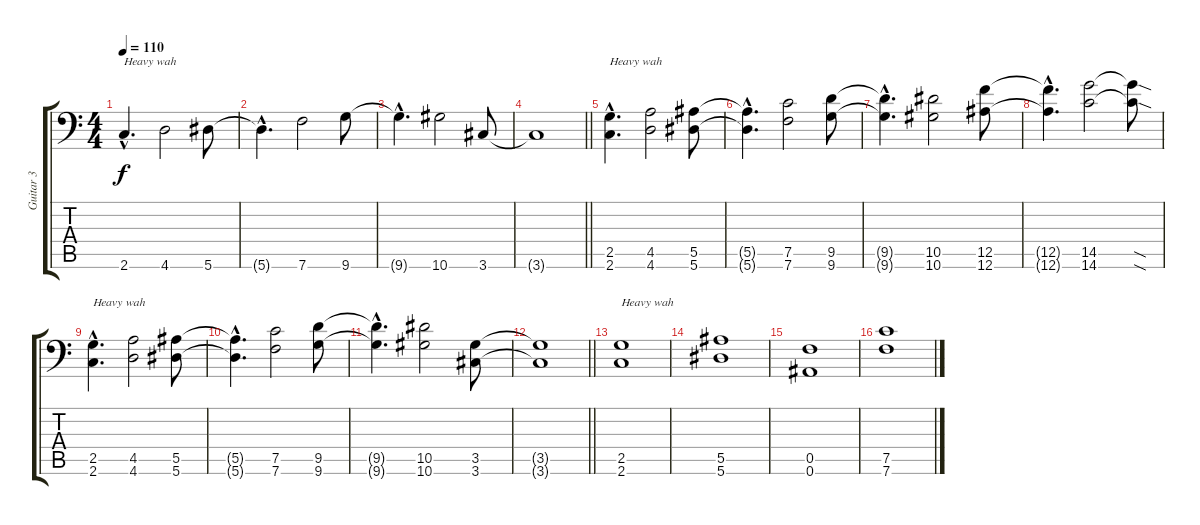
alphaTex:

\track ("Guitar 3" "Guitar 3") {instrument distortionguitar}
\staff {score tabs}
\tuning (C4 G3 Eb3 Bb2 F2 Bb1) {hide}
\ts (4 4)
\tempo 110
\clef f4
\ks c
2.6{hac}.4{d txt "Heavy wah" dy f} 4.6.2 5.6.8 |
5.6{hac t}.4{d} 7.6.2 9.6.8 |
9.6{hac t}.4{d} 10.6.2 3.6.8 |
\barLineRight lightlight
3.6{t}.1 |
(2.5{hac} 2.6{hac}).4{d txt "Heavy wah"} (4.5 4.6).2 (5.5 5.6).8 |
(5.5{hac t} 5.6{hac t}).4{d} (7.5 7.6).2 (9.5 9.6).8 |
(9.5{hac t} 9.6{hac t}).4{d} (10.5 10.6).2 (12.5 12.6).8 |
(12.5{hac t} 12.6{hac t}).4{d} (14.5 14.6).2 (14.5{sod t} 14.6{sod t}).8 |
(2.5{hac} 2.6{hac}).4{d txt "Heavy wah"} (4.5 4.6).2 (5.5 5.6).8 |
(5.5{hac t} 5.6{hac t}).4{d} (7.5 7.6).2 (9.5 9.6).8 |
(9.5{hac t} 9.6{hac t}).4{d} (10.5 10.6).2 (3.5 3.6).8 |
\barLineRight lightlight
(3.5{t} 3.6{t}).1 |
(2.5 2.6).1{txt "Heavy wah"} |
(5.5 5.6).1 |
(0.5 0.6).1 |
(7.5 7.6).1
